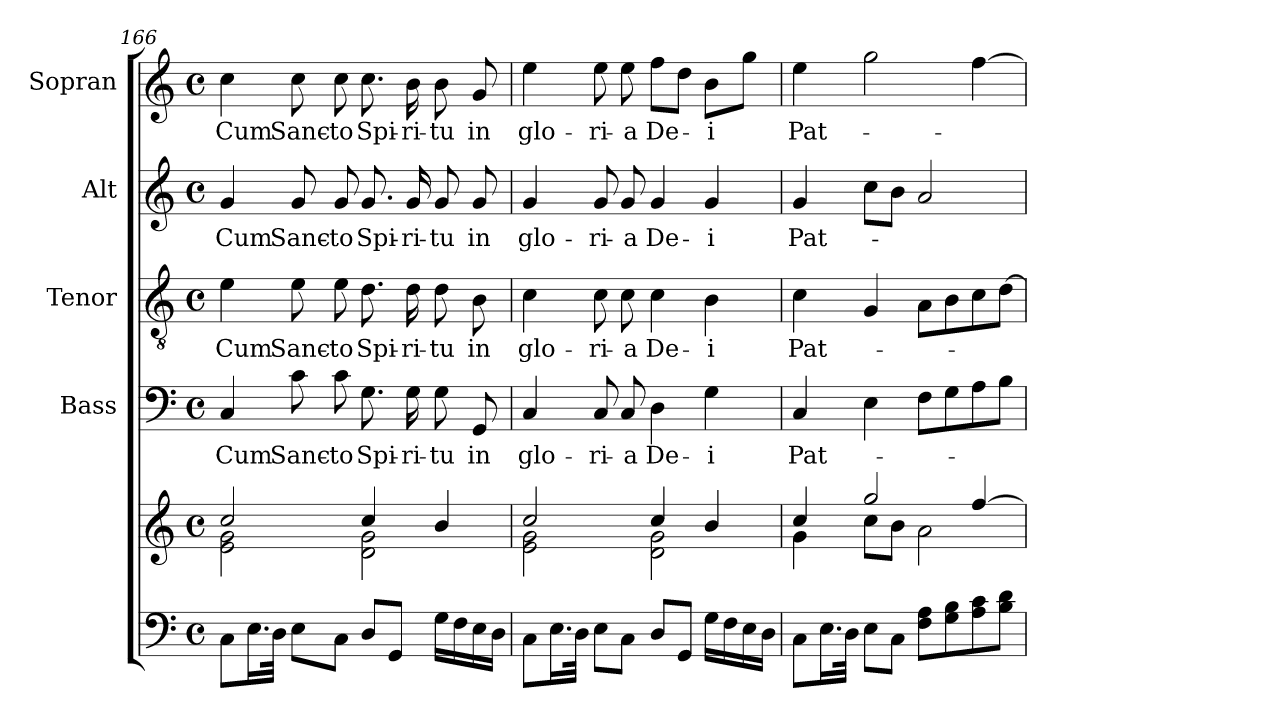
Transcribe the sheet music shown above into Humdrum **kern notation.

**kern	**kern	**kern	**text	**kern	**text	**kern	**text	**kern	**text
*part5	*part5	*part4	*part4	*part3	*part3	*part2	*part2	*part1	*part1
*staff6	*staff5	*staff4	*staff4	*staff3	*staff3	*staff2	*staff2	*staff1	*staff1
*	*	*I"Bass	*	*I"Tenor	*	*I"Alt	*	*I"Sopran	*
*	*	*I'B.	*	*I'T.	*	*I'A.	*	*I'S.	*
!!LO:PB:g=z
*clefF4	*clefG2	*clefF4	*	*clefGv2	*	*clefG2	*	*clefG2	*
*k[]	*k[]	*k[]	*	*k[]	*	*k[]	*	*k[]	*
*C:	*C:	*C:	*	*C:	*	*C:	*	*C:	*
*M4/4	*M4/4	*M4/4	*	*M4/4	*	*M4/4	*	*M4/4	*
*met(c)	*met(c)	*met(c)	*	*met(c)	*	*met(c)	*	*met(c)	*
=166	=166	=166	=166	=166	=166	=166	=166	=166	=166
*	*^	*	*	*	*	*	*	*	*
!	!	!	!	!LO:LY:b	!	!LO:LY:b	!	!LO:LY:b	!	!LO:LY:b
8C\L	2cc/	2e\ 2g\	4C/	Cum	4e\	Cum	4g/	Cum	4cc\	Cum
16.E\L	.	.	.	.	.	.	.	.	.	.
32D\JJk	.	.	.	.	.	.	.	.	.	.
!	!	!	!	!LO:LY:b	!	!LO:LY:b	!	!LO:LY:b	!	!LO:LY:b
8E\L	.	.	8c\	Sanc-	8e\	Sanc-	8g/	Sanc-	8cc\	Sanc-
!	!	!	!	!LO:LY:b	!	!LO:LY:b	!	!LO:LY:b	!	!LO:LY:b
8C\J	.	.	8c\	-to	8e\	-to	8g/	-to	8cc\	-to
!	!	!	!	!LO:LY:b	!	!LO:LY:b	!	!LO:LY:b	!	!LO:LY:b
8D/L	4cc/	2d\ 2g\	8.G\	Spi-	8.d\	Spi-	8.g/	Spi-	8.cc\	Spi-
8GG/J	.	.	.	.	.	.	.	.	.	.
!	!	!	!	!LO:LY:b	!	!LO:LY:b	!	!LO:LY:b	!	!LO:LY:b
.	.	.	16G\	-ri-	16d\	-ri-	16g/	-ri-	16b\	-ri-
!	!	!	!	!LO:LY:b	!	!LO:LY:b	!	!LO:LY:b	!	!LO:LY:b
16G\LL	4b/	.	8G\	-tu	8d\	-tu	8g/	-tu	8b\	-tu
16F\	.	.	.	.	.	.	.	.	.	.
!	!	!	!	!LO:LY:b	!	!LO:LY:b	!	!LO:LY:b	!	!LO:LY:b
16E\	.	.	8GG/	in	8B\	in	8g/	in	8g/	in
16D\JJ	.	.	.	.	.	.	.	.	.	.
=167	=167	=167	=167	=167	=167	=167	=167	=167	=167	=167
!	!	!	!	!LO:LY:b	!	!LO:LY:b	!	!LO:LY:b	!	!LO:LY:b
8C\L	2cc/	2e\ 2g\	4C/	glo-	4c\	glo-	4g/	glo-	4ee\	glo-
16.E\L	.	.	.	.	.	.	.	.	.	.
32D\JJk	.	.	.	.	.	.	.	.	.	.
!	!	!	!	!LO:LY:b	!	!LO:LY:b	!	!LO:LY:b	!	!LO:LY:b
8E\L	.	.	8C/	-ri-	8c\	-ri-	8g/	-ri-	8ee\	-ri-
!	!	!	!	!LO:LY:b	!	!LO:LY:b	!	!LO:LY:b	!	!LO:LY:b
8C\J	.	.	8C/	-a	8c\	-a	8g/	-a	8ee\	-a
!	!	!	!	!LO:LY:b	!	!LO:LY:b	!	!LO:LY:b	!	!LO:LY:b
8D/L	4cc/	2d\ 2g\	4D\	De-	4c\	De-	4g/	De-	8ff\L	De-
8GG/J	.	.	.	.	.	.	.	.	8dd\J	.
!	!	!	!	!LO:LY:b	!	!LO:LY:b	!	!LO:LY:b	!	!LO:LY:b
16G\LL	4b/	.	4G\	-i	4B\	-i	4g/	-i	8b\L	-i
16F\	.	.	.	.	.	.	.	.	.	.
16E\	.	.	.	.	.	.	.	.	8gg\J	.
16D\JJ	.	.	.	.	.	.	.	.	.	.
=168	=168	=168	=168	=168	=168	=168	=168	=168	=168	=168
!	!	!	!	!LO:LY:b	!	!LO:LY:b	!	!LO:LY:b	!	!LO:LY:b
8C\L	4cc/	4g\	4C/	Pat-	4c\	Pat-	4g/	Pat-	4ee\	Pat-
16.E\L	.	.	.	.	.	.	.	.	.	.
32D\JJk	.	.	.	.	.	.	.	.	.	.
8E\L	2gg/	8cc\L	4E\	.	4G/	.	8cc\L	.	2gg\	.
8C\J	.	8b\J	.	.	.	.	8b\J	.	.	.
8F\ 8A\L	.	2a\	8F\L	.	8A\L	.	2a/	.	.	.
8G\ 8B\	.	.	8G\	.	8B\	.	.	.	.	.
8A\ 8c\	[>4ff/	.	8A\	.	8c\	.	.	.	[4ff\	.
8B\ 8d\J	.	.	8B\J	.	[8d\J	.	.	.	.	.
*	*v	*v	*	*	*	*	*	*	*	*
=	=	=	=	=	=	=	=	=	=
*-	*-	*-	*-	*-	*-	*-	*-	*-	*-
